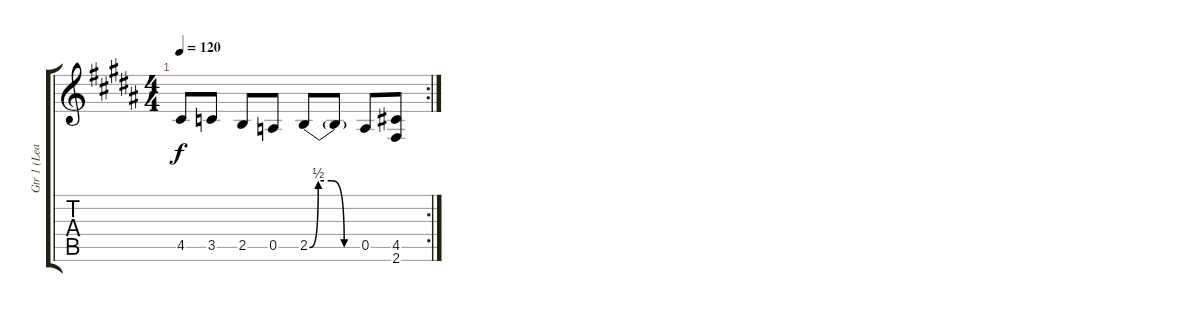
\track ("Gtr 1 (Lead)" "Gtr 1 (Lea") {instrument distortionguitar}
\staff {score tabs}
\tuning (E4 B3 G3 D3 A2 E2) {hide}
\rc 2
\ts (4 4)
\tempo 120
\clef g2
\ks g#minor
4.5.8{dy f} 3.5.8 2.5.8 0.5.8 2.5{be (custom 0 0 10 2 25 2 40 0 60 0)}.8 2.5{t}.8 0.5.8 (4.5 2.6).8
